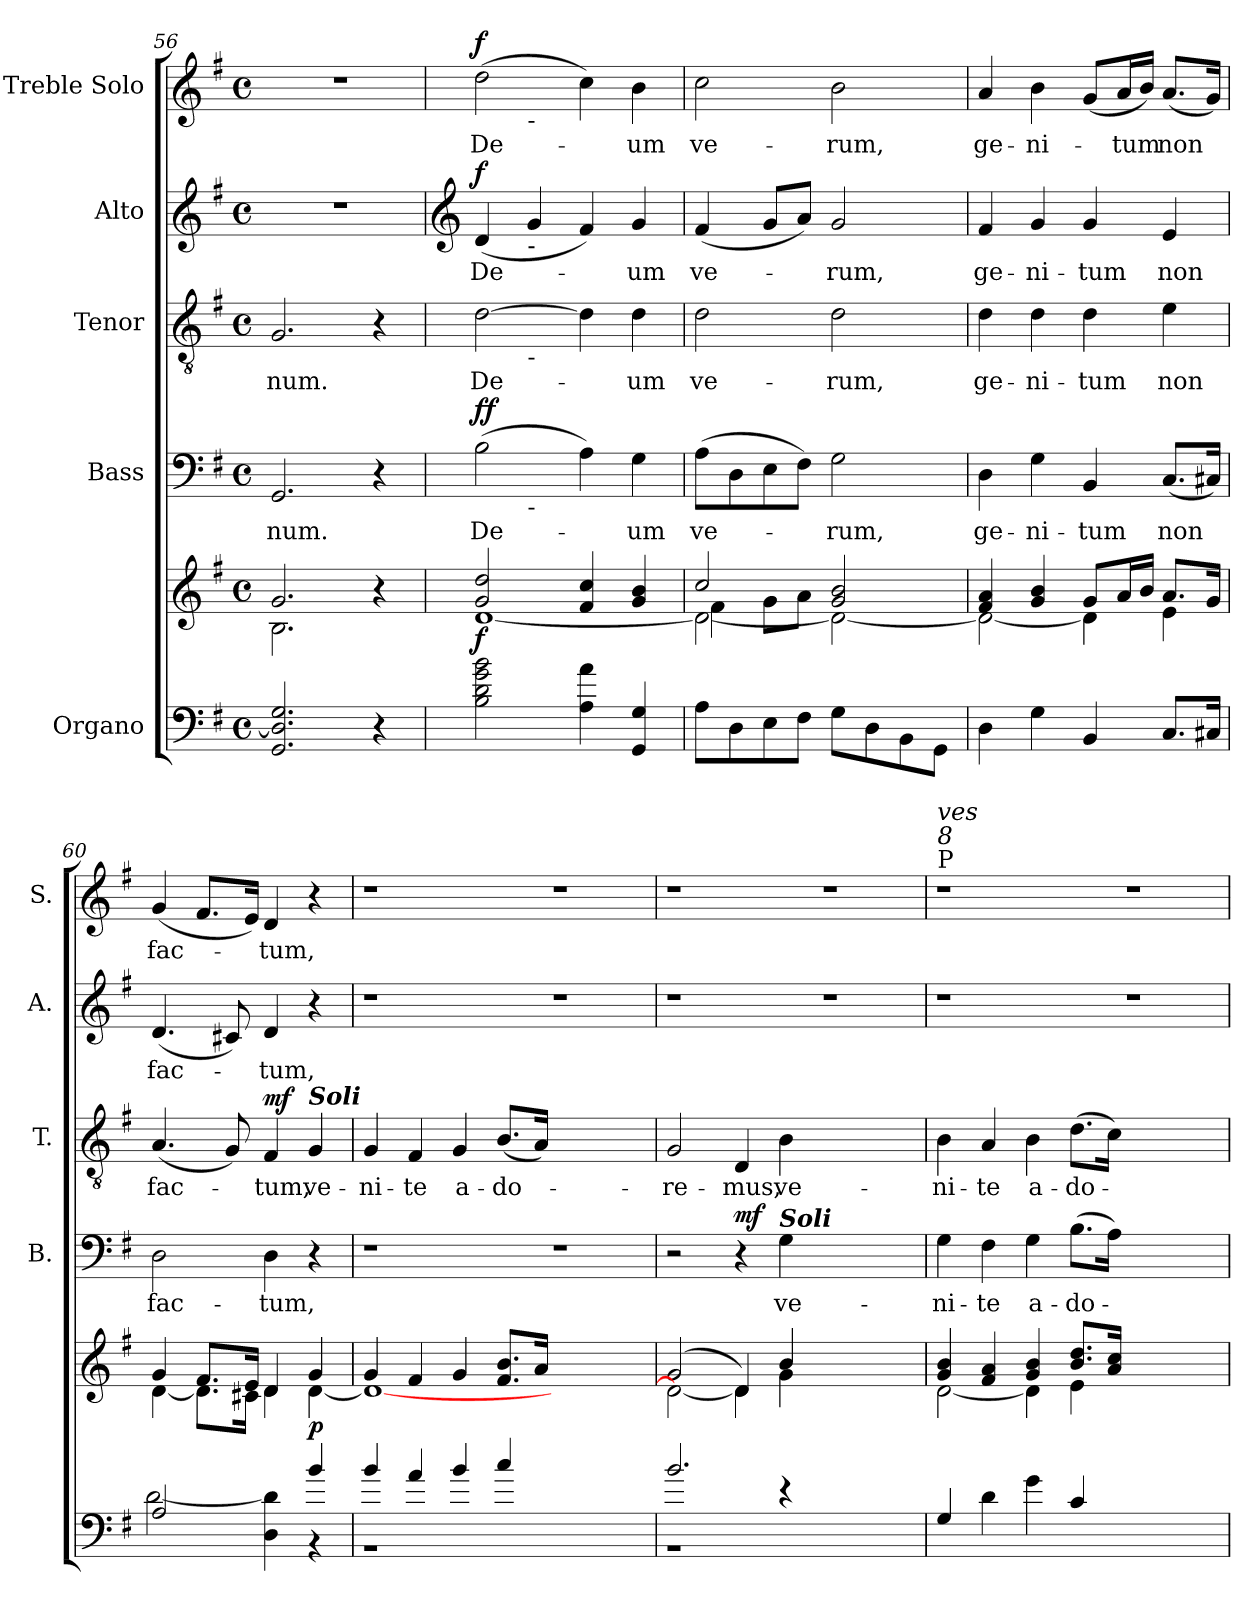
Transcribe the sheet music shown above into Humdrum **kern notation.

**kern	**kern	**dynam	**kern	**text	**dynam	**kern	**text	**dynam	**kern	**text	**dynam	**kern	**text	**dynam
*part5	*part5	*part5	*part4	*part4	*part4	*part3	*part3	*part3	*part2	*part2	*part2	*part1	*part1	*part1
*staff6	*staff5	*staff5/6	*staff4	*staff4	*staff4	*staff3	*staff3	*staff3	*staff2	*staff2	*staff2	*staff1	*staff1	*staff1
*I"Organo	*	*	*I"Bass	*	*	*I"Tenor	*	*	*I"Alto	*	*	*I"Treble Solo	*	*
*	*	*	*I'B.	*	*	*I'T.	*	*	*I'A.	*	*	*I'S.	*	*
*clefF4	*clefG2	*	*clefF4	*	*	*clefGv2	*	*	*clefG2	*	*	*clefG2	*	*
*	*	*	*	*	*	*ITrd7c12	*	*	*	*	*	*	*	*
*k[f#]	*k[f#]	*	*k[f#]	*	*	*k[f#]	*	*	*k[f#]	*	*	*k[f#]	*	*
*G:	*G:	*	*G:	*	*	*G:	*	*	*G:	*	*	*G:	*	*
*M4/4	*M4/4	*	*M4/4	*	*	*M4/4	*	*	*M4/4	*	*	*M4/4	*	*
*met(c)	*met(c)	*	*met(c)	*	*	*met(c)	*	*	*met(c)	*	*	*met(c)	*	*
=56	=56	=56	=56	=56	=56	=56	=56	=56	=56	=56	=56	=56	=56	=56
*	*^	*	*	*	*	*	*	*	*	*	*	*	*	*
!	!	!	!	!	!LO:LY:b:color=#000000	!	!	!	!	!	!	!	!	!	!
!	!	!	!	!	!	!	!	!LO:LY:b:color=#000000	!	!	!	!	!	!	!
2.GGi/ 2.Di] 2.Gi	2.gi/	2.Bi\	.	2.GGi/	-num.	.	2.GGi/	-num.	.	1r	.	.	1r	.	.
4r	4r	4ryy	.	4r	.	.	4r	.	.	.	.	.	.	.	.
!!LO:LB:g=z
=57	=57	=57	=57	=57	=57	=57	=57	=57	=57	=57	=57	=57	=57	=57	=57
*	*	*	*	*	*	*	*	*	*	*clefG2	*	*	*	*	*
*8ba	*	*	*	*	*	*	*	*	*	*	*	*	*	*	*
!	!	!	!	!	!LO:LY:b:color=#000000	!	!	!	!	!	!	!	!	!	!
!	!	!	!	!	!	!	!	!LO:LY:b:color=#000000	!	!	!	!	!	!	!
!	!	!	!	!	!	!	!	!	!	!	!LO:LY:b:color=#000000	!	!	!	!
!	!	!	!	!	!	!	!LO:TX:a:Bi:t=Tutti	!	!	!	!	!	!	!	!
!	!	!	!	!LO:TX:a:Bi:t=Tutti	!	!	!	!	!	!	!	!	!	!	!
!	!	!	!	!	!	!	!	!	!	!	!	!	!	!LO:LY:b:color=#000000	!
*	*	*	*	*^	*	*	*^	*	*	*	*	*	*^	*	*
2BBi\ 2Di 2Gi 2Bi	2gi/ 2ddi	[<1di	f	(2Bi\	4ryy	De-	f f	[>2Di\	4ryy	De-	.	(4di/	De-	f	(2ddi\	4ryy	De-	f
!	!	!	!	!	!	!	!	!	!	!	!	!	!	!	!	!LO:TX:b:t=-	!	!
!	!	!	!	!	!	!	!	!	!	!	!	!LO:TX:b:t=-	!	!	!	!	!	!
!	!	!	!	!	!	!	!	!	!LO:TX:b:t=-	!	!	!	!	!	!	!	!	!
!	!	!	!	!	!LO:TX:b:t=-	!	!	!	!	!	!	!	!	!	!	!	!	!
.	.	.	.	.	2.ryy	.	.	.	2.ryy	.	.	4gi/	.	.	.	2.ryy	.	.
4AAi\ 4Ai	4f#i/ 4cci	.	.	4Ai\)	.	.	.	4Di\]	.	.	.	4f#i/)	.	.	4cci\)	.	.	.
!	!	!	!	!	!	!LO:LY:b:color=#000000	!	!	!	!	!	!	!	!	!	!	!	!
!	!	!	!	!	!	!	!	!	!	!LO:LY:b:color=#000000	!	!	!	!	!	!	!	!
!	!	!	!	!	!	!	!	!	!	!	!	!	!LO:LY:b:color=#000000	!	!	!	!	!
!	!	!	!	!	!	!	!	!	!	!	!	!	!	!	!	!	!LO:LY:b:color=#000000	!
4GGGi/ 4GGi	4gi/ 4bi	.	.	4Gi\	.	-um	.	4Di\	.	-um	.	4gi/	-um	.	4bi\	.	-um	.
*	*	*	*	*v	*v	*	*	*	*	*	*	*	*	*	*v	*v	*	*
*	*	*	*	*	*	*	*v	*v	*	*	*	*	*	*	*	*
=58	=58	=58	=58	=58	=58	=58	=58	=58	=58	=58	=58	=58	=58	=58	=58
*	*	*^	*	*	*	*	*	*	*	*	*	*	*	*	*
*	*	*	*	*	*^	*	*	*^	*	*	*	*	*	*^	*	*
!	!	!	!	!	!	!	!LO:LY:b:color=#000000	!	!	!	!	!	!	!	!	!	!	!	!
*	*	*	*	*	*v	*v	*	*	*	*	*	*	*	*	*	*v	*v	*	*
*	*	*	*	*	*	*	*	*v	*v	*	*	*	*	*	*	*	*
*	*	*	*	*	*^	*	*	*^	*	*	*	*	*	*^	*	*
!	!	!	!	!	!	!	!	!	!	!	!LO:LY:b:color=#000000	!	!	!	!	!	!	!	!
*	*	*	*	*	*v	*v	*	*	*	*	*	*	*	*	*	*v	*v	*	*
*	*	*	*	*	*	*	*	*v	*v	*	*	*	*	*	*	*	*
*	*	*	*	*	*^	*	*	*^	*	*	*	*	*	*^	*	*
!	!	!	!	!	!	!	!	!	!	!	!	!	!	!LO:LY:b:color=#000000	!	!	!	!	!
*	*	*	*	*	*v	*v	*	*	*	*	*	*	*	*	*	*v	*v	*	*
*	*	*	*	*	*	*	*	*v	*v	*	*	*	*	*	*	*	*
*	*	*	*	*	*^	*	*	*^	*	*	*	*	*	*^	*	*
!	!	!	!	!	!	!	!	!	!	!	!	!	!	!	!	!	!	!LO:LY:b:color=#000000	!
*	*	*	*	*	*v	*v	*	*	*	*	*	*	*	*	*	*v	*v	*	*
*	*	*	*	*	*	*	*	*v	*v	*	*	*	*	*	*	*	*
8AAi\L	2cci/	2di\_<	4f#i\	.	(8Ai\L	ve-	.	2Di\	ve-	.	(4f#i/	ve-	.	2cci\	ve-	.
8DDi\	.	.	.	.	8Di\	.	.	.	.	.	.	.	.	.	.	.
8EEi\	.	.	8gi\L	.	8Ei\	.	.	.	.	.	8gi/L	.	.	.	.	.
8FF#i\J	.	.	8ai\J	.	8F#i\J)	.	.	.	.	.	8ai/J)	.	.	.	.	.
!	!	!	!	!	!	!LO:LY:b:color=#000000	!	!	!	!	!	!	!	!	!	!
!	!	!	!	!	!	!	!	!	!LO:LY:b:color=#000000	!	!	!	!	!	!	!
!	!	!	!	!	!	!	!	!	!	!	!	!LO:LY:b:color=#000000	!	!	!	!
!	!	!	!	!	!	!	!	!	!	!	!	!	!	!	!LO:LY:b:color=#000000	!
8GGi\L	2gi/ 2bi	2di\_<	2ryy	.	2Gi\	-rum,	.	2Di\	-rum,	.	2gi/	-rum,	.	2bi\	-rum,	.
8DDi\	.	.	.	.	.	.	.	.	.	.	.	.	.	.	.	.
8BBBi\	.	.	.	.	.	.	.	.	.	.	.	.	.	.	.	.
8GGGi\J	.	.	.	.	.	.	.	.	.	.	.	.	.	.	.	.
*	*	*v	*v	*	*	*	*	*	*	*	*	*	*	*	*	*
=59	=59	=59	=59	=59	=59	=59	=59	=59	=59	=59	=59	=59	=59	=59	=59
!	!	!	!	!	!LO:LY:b:color=#000000	!	!	!	!	!	!	!	!	!	!
!	!	!	!	!	!	!	!	!LO:LY:b:color=#000000	!	!	!	!	!	!	!
!	!	!	!	!	!	!	!	!	!	!	!LO:LY:b:color=#000000	!	!	!	!
!	!	!	!	!	!	!	!	!	!	!	!	!	!	!LO:LY:b:color=#000000	!
4DDi\	4f#i/ 4ai	2di\_<	.	4Di\	ge-	.	4Di\	ge-	.	4f#i/	ge-	.	4ai/	ge-	.
!	!	!	!	!	!LO:LY:b:color=#000000	!	!	!	!	!	!	!	!	!	!
!	!	!	!	!	!	!	!	!LO:LY:b:color=#000000	!	!	!	!	!	!	!
!	!	!	!	!	!	!	!	!	!	!	!LO:LY:b:color=#000000	!	!	!	!
!	!	!	!	!	!	!	!	!	!	!	!	!	!	!LO:LY:b:color=#000000	!
4GGi\	4gi/ 4bi	.	.	4Gi\	-ni-	.	4Di\	-ni-	.	4gi/	-ni-	.	4bi\	-ni-	.
!	!	!	!	!	!LO:LY:b:color=#000000	!	!	!	!	!	!	!	!	!	!
!	!	!	!	!	!	!	!	!LO:LY:b:color=#000000	!	!	!	!	!	!	!
!	!	!	!	!	!	!	!	!	!	!	!LO:LY:b:color=#000000	!	!	!	!
4BBBi/	8gi/L	4di\]	.	4BBi/	-tum	.	4Di\	-tum	.	4gi/	-tum	.	(8gi/L	.	.
!	!	!	!	!	!	!	!	!	!	!	!	!	!	!LO:LY:b:color=#000000	!
.	16ai/L	.	.	.	.	.	.	.	.	.	.	.	16ai/L	-tum	.
.	16bi/JJ	.	.	.	.	.	.	.	.	.	.	.	16bi/JJ)	.	.
!	!	!	!	!	!LO:LY:b:color=#000000	!	!	!	!	!	!	!	!	!	!
!	!	!	!	!	!	!	!	!LO:LY:b:color=#000000	!	!	!	!	!	!	!
!	!	!	!	!	!	!	!	!	!	!	!LO:LY:b:color=#000000	!	!	!	!
!	!	!	!	!	!	!	!	!	!	!	!	!	!	!LO:LY:b:color=#000000	!
8.CCi/L	8.ai/L	4ei\	.	(8.Ci/L	non	.	4Ei\	non	.	4ei/	non	.	(8.ai/L	non	.
16CC#Xi/Jk	16gi/Jk	.	.	16C#Xi/Jk)	.	.	.	.	.	.	.	.	16gi/Jk)	.	.
=60	=60	=60	=60	=60	=60	=60	=60	=60	=60	=60	=60	=60	=60	=60	=60
*^	*	*	*	*	*	*	*	*	*	*	*	*	*	*	*
!	!	!	!	!	!	!LO:LY:b:color=#000000	!	!	!	!	!	!	!	!	!	!
!	!	!	!	!	!	!	!	!	!LO:LY:b:color=#000000	!	!	!	!	!	!	!
!	!	!	!	!	!	!	!	!	!	!	!	!LO:LY:b:color=#000000	!	!	!	!
!	!	!	!	!	!	!	!	!	!	!	!	!	!	!	!LO:LY:b:color=#000000	!
2AAi/	[<2Di\	4gi/	[<4di\	.	2Di\	fac-	.	(4.AAi/	fac-	.	(4.di/	fac-	.	(4gi/	fac-	.
.	.	8.f#i/L	8.di\L]	.	.	.	.	.	.	.	.	.	.	8.f#i/L	.	.
.	.	.	.	.	.	.	.	8GGi/)	.	.	8c#Xi/)	.	.	.	.	.
.	.	16ei/Jk	16c#Xi\Jk	.	.	.	.	.	.	.	.	.	.	16ei/Jk)	.	.
!	!	!	!	!	!	!LO:LY:b:color=#000000	!	!	!	!	!	!	!	!	!	!
!	!	!	!	!	!	!	!	!	!LO:LY:b:color=#000000	!	!	!	!	!	!	!
!	!	!	!	!	!	!	!	!	!	!	!	!LO:LY:b:color=#000000	!	!	!	!
!	!	!	!	!	!	!	!	!	!	!	!	!	!	!	!LO:LY:b:color=#000000	!
4ryy	4DDi\ 4Di]	4di/	4di\	.	4Di\	-tum,	.	4FF#i/	-tum,	mf	4di/	-tum,	.	4di/	-tum,	.
!	!	!	!	!	!	!	!	!LO:TX:a:Bi:t=Soli	!	!	!	!	!	!	!	!
!	!	!	!	!	!	!	!	!	!LO:LY:b:color=#000000	!	!	!	!	!	!	!
4Bi/	4r	4gi/	[<4di\	p	4r	.	.	4GGi/	ve-	.	4r	.	.	4r	.	.
=61	=61	=61	=61	=61	=61	=61	=61	=61	=61	=61	=61	=61	=61	=61	=61	=61
*	*	*X8ba	*	*	*	*	*	*	*	*	*	*	*	*	*	*
!	!	!	!	!	!	!	!	!	!LO:LY:b:color=#000000	!	!	!	!	!	!	!
4Bi/	1r	4gi/	1di_<	.	1r	.	.	4GGi/	-ni-	.	1r	.	.	1r	.	.
!	!	!	!	!	!	!	!	!	!LO:LY:b:color=#000000	!	!	!	!	!	!	!
4Ai/	.	4f#i/	.	.	.	.	.	4FF#i/	-te	.	.	.	.	.	.	.
!	!	!	!	!	!	!	!	!	!LO:LY:b:color=#000000	!	!	!	!	!	!	!
4Bi/	.	4gi/	.	.	.	.	.	4GGi/	a-	.	.	.	.	.	.	.
!	!	!	!	!	!	!	!	!	!LO:LY:b:color=#000000	!	!	!	!	!	!	!
4ci/	.	8.f#i/ 8.biL	.	.	.	.	.	(8.BBi/L	-do-	.	.	.	.	.	.	.
.	.	16ai/Jk	.	.	.	.	.	16AAi/Jk)	.	.	.	.	.	.	.	.
1ryy	1ryy	1ryy	1ryy	.	1r	.	.	1ryy	.	.	1r	.	.	1r	.	.
=62	=62	=62	=62	=62	=62	=62	=62	=62	=62	=62	=62	=62	=62	=62	=62	=62
!	!	!	!	!	!	!	!	!	!LO:LY:b:color=#000000	!	!	!	!	!	!	!
2.Bi/	1r	(2gi/	2di\_<	.	2r	.	.	2GGi/	-re-	.	1r	.	.	1r	.	.
!	!	!	!	!	!	!	!	!	!LO:LY:b:color=#000000	!	!	!	!	!	!	!
.	.	4di/])	4di\	.	4r	.	mf	4DDi/	-mus,	.	.	.	.	.	.	.
!	!	!	!	!	!	!LO:LY:b:color=#000000	!	!	!	!	!	!	!	!	!	!
!	!	!	!	!	!LO:TX:a:Bi:t=Soli	!	!	!	!	!	!	!	!	!	!	!
!	!	!	!	!	!	!	!	!	!LO:LY:b:color=#000000	!	!	!	!	!	!	!
4r	.	4bi/	4gi\	.	4Gi\	ve-	.	4BBi\	ve-	.	.	.	.	.	.	.
1ryy	1ryy	1ryy	1ryy	.	1ryy	.	.	1ryy	.	.	1r	.	.	1r	.	.
*v	*v	*	*	*	*	*	*	*	*	*	*	*	*	*	*	*
!!LO:LB:g=z
=63	=63	=63	=63	=63	=63	=63	=63	=63	=63	=63	=63	=63	=63	=63	=63
*^	*	*	*	*	*	*	*	*	*	*	*	*	*	*	*
!	!	!	!	!	!	!LO:LY:b:color=#000000	!	!	!	!	!	!	!	!	!	!
*v	*v	*	*	*	*	*	*	*	*	*	*	*	*	*	*	*
*^	*	*	*	*	*	*	*	*	*	*	*	*	*	*	*
!	!	!	!	!	!	!	!	!	!	!	!	!	!	!LO:TX:a:t=P	!	!
!	!	!	!	!	!	!	!	!	!	!	!	!	!	!LO:TX:i:t=8	!	!
!	!	!	!	!	!	!	!	!	!	!	!	!	!	!LO:TX:i:t=ves	!	!
!	!	!	!	!	!	!	!	!	!LO:LY:b:color=#000000	!	!	!	!	!	!	!
*v	*v	*	*	*	*	*	*	*	*	*	*	*	*	*	*	*
4GGi/	4gi/ 4bi	[<2di\	.	4Gi\	-ni-	.	4BBi\	-ni-	.	1r	.	.	1r	.	.
!	!	!	!	!	!LO:LY:b:color=#000000	!	!	!	!	!	!	!	!	!	!
!	!	!	!	!	!	!	!	!LO:LY:b:color=#000000	!	!	!	!	!	!	!
4Di\	4f#i/ 4ai	.	.	4F#i\	-te	.	4AAi/	-te	.	.	.	.	.	.	.
!	!	!	!	!	!LO:LY:b:color=#000000	!	!	!	!	!	!	!	!	!	!
!	!	!	!	!	!	!	!	!LO:LY:b:color=#000000	!	!	!	!	!	!	!
4Gi\	4gi/ 4bi	4di\]	.	4Gi\	a-	.	4BBi\	a-	.	.	.	.	.	.	.
!	!	!	!	!	!LO:LY:b:color=#000000	!	!	!	!	!	!	!	!	!	!
!	!	!	!	!	!	!	!	!LO:LY:b:color=#000000	!	!	!	!	!	!	!
4Ci/	8.bi/ 8.ddiL	4ei\	.	(8.Bi\L	-do-	.	(8.Di\L	-do-	.	.	.	.	.	.	.
.	16ai/ 16cciJk	.	.	16Ai\Jk)	.	.	16Ci\Jk)	.	.	.	.	.	.	.	.
1ryy	1ryy	1ryy	.	1ryy	.	.	1ryy	.	.	1r	.	.	1r	.	.
*	*v	*v	*	*	*	*	*	*	*	*	*	*	*	*	*
=	=	=	=	=	=	=	=	=	=	=	=	=	=	=
*-	*-	*-	*-	*-	*-	*-	*-	*-	*-	*-	*-	*-	*-	*-
